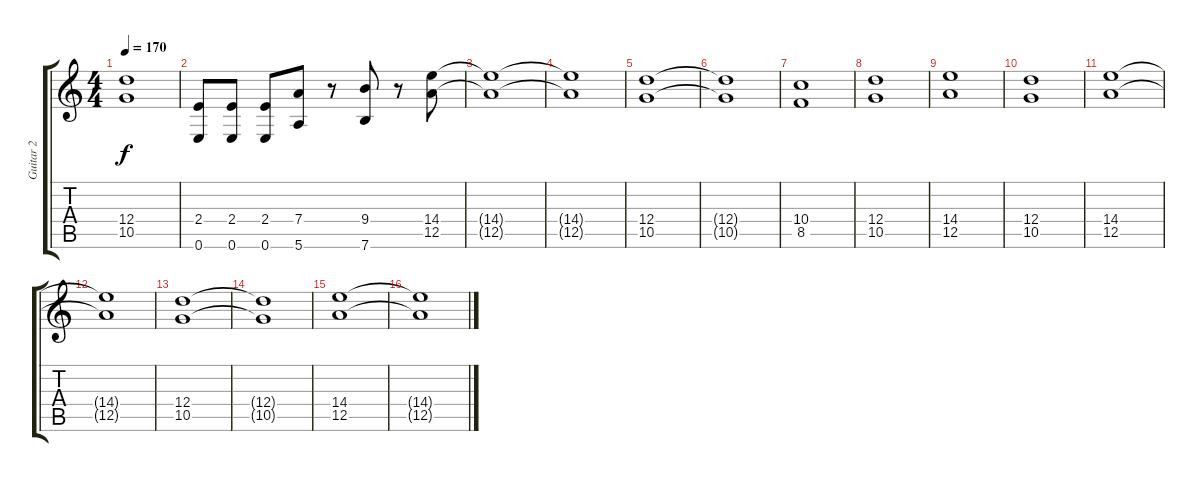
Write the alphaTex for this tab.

\track ("Guitar 2" "Guitar 2") {instrument distortionguitar}
\staff {score tabs}
\tuning (E4 B3 G3 D3 A2 E2) {hide}
\ts (4 4)
\tempo 170
\clef g2
\ks c
(12.4 10.5).1{dy f} |
(2.4 0.6).8 (2.4 0.6).8 (2.4 0.6).8 (7.4 5.6).8 r.8 (9.4 7.6).8 r.8 (14.4 12.5).8 |
(14.4{t} 12.5{t}).1 |
(14.4{t} 12.5{t}).1 |
(12.4 10.5).1 |
(12.4{t} 10.5{t}).1 |
(10.4 8.5).1 |
(12.4 10.5).1 |
(14.4 12.5).1 |
(12.4 10.5).1 |
(14.4 12.5).1 |
(14.4{t} 12.5{t}).1 |
(12.4 10.5).1 |
(12.4{t} 10.5{t}).1 |
(14.4 12.5).1 |
(14.4{t} 12.5{t}).1
